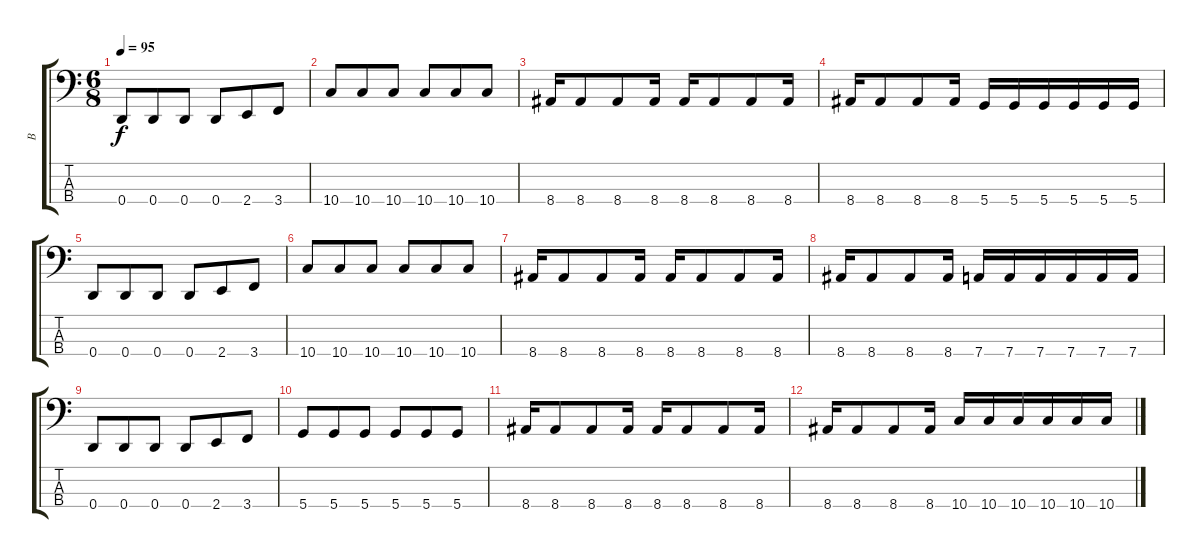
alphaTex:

\track ("B" "B") {instrument electricbassfinger}
\staff {score tabs}
\tuning (G2 D2 A1 D1) {hide}
\ts (6 8)
\tempo 95
\clef f4
\ks c
0.4.8{dy f} 0.4.8 0.4.8 0.4.8 2.4.8 3.4.8 |
10.4.8 10.4.8 10.4.8 10.4.8 10.4.8 10.4.8 |
8.4.16 8.4.8 8.4.8 8.4.16 8.4.16 8.4.8 8.4.8 8.4.16 |
8.4.16 8.4.8 8.4.8 8.4.16 5.4.16 5.4.16 5.4.16 5.4.16 5.4.16 5.4.16 |
0.4.8 0.4.8 0.4.8 0.4.8 2.4.8 3.4.8 |
10.4.8 10.4.8 10.4.8 10.4.8 10.4.8 10.4.8 |
8.4.16 8.4.8 8.4.8 8.4.16 8.4.16 8.4.8 8.4.8 8.4.16 |
8.4.16 8.4.8 8.4.8 8.4.16 7.4.16 7.4.16 7.4.16 7.4.16 7.4.16 7.4.16 |
0.4.8 0.4.8 0.4.8 0.4.8 2.4.8 3.4.8 |
5.4.8 5.4.8 5.4.8 5.4.8 5.4.8 5.4.8 |
8.4.16 8.4.8 8.4.8 8.4.16 8.4.16 8.4.8 8.4.8 8.4.16 |
8.4.16 8.4.8 8.4.8 8.4.16 10.4.16 10.4.16 10.4.16 10.4.16 10.4.16 10.4.16
